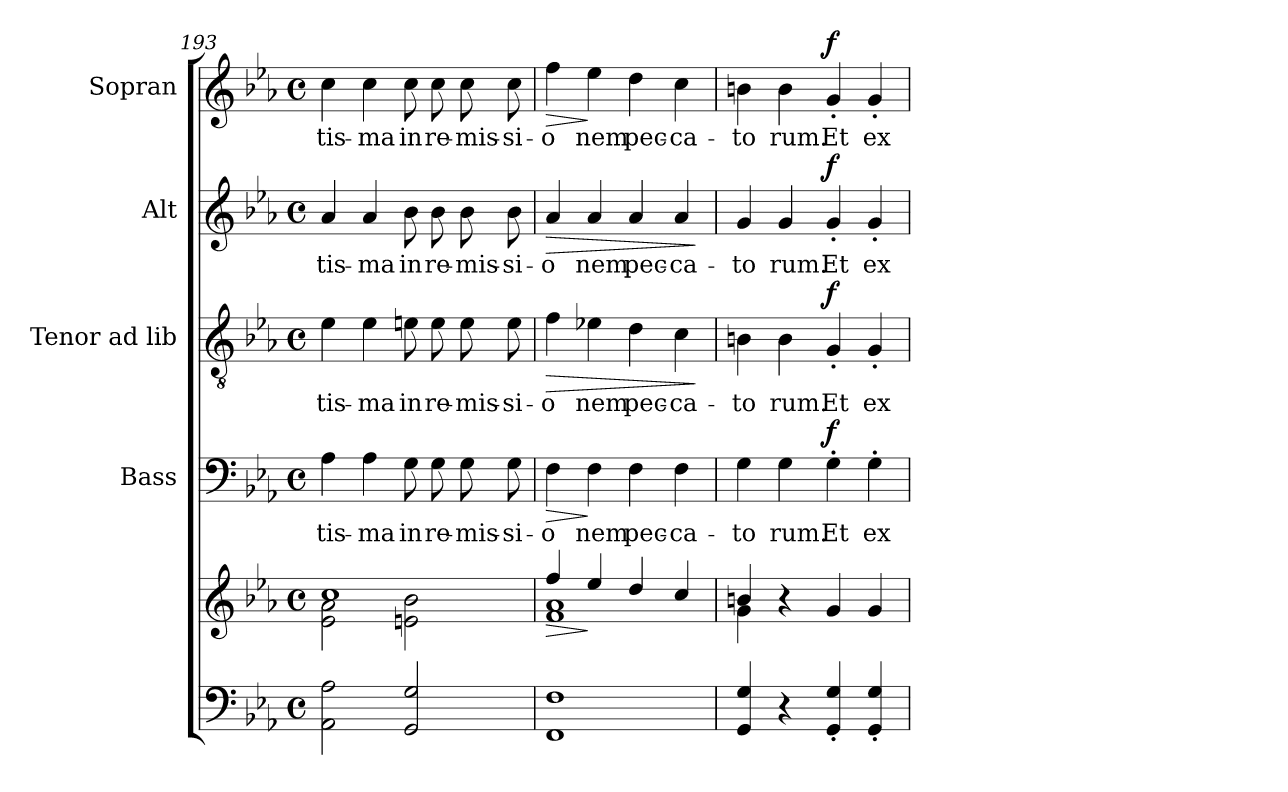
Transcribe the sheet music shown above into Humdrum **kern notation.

**kern	**kern	**dynam	**kern	**text	**dynam	**kern	**text	**dynam	**kern	**text	**dynam	**kern	**text	**dynam
*part5	*part5	*part5	*part4	*part4	*part4	*part3	*part3	*part3	*part2	*part2	*part2	*part1	*part1	*part1
*staff6	*staff5	*staff5/6	*staff4	*staff4	*staff4	*staff3	*staff3	*staff3	*staff2	*staff2	*staff2	*staff1	*staff1	*staff1
*	*	*	*I"Bass	*	*	*I"Tenor ad lib	*	*	*I"Alt	*	*	*I"Sopran	*	*
*	*	*	*I'B	*	*	*I'T	*	*	*I'A	*	*	*I'S	*	*
*clefF4	*clefG2	*	*clefF4	*	*	*clefGv2	*	*	*clefG2	*	*	*clefG2	*	*
*k[b-e-a-]	*k[b-e-a-]	*	*k[b-e-a-]	*	*	*k[b-e-a-]	*	*	*k[b-e-a-]	*	*	*k[b-e-a-]	*	*
*E-:	*E-:	*	*E-:	*	*	*E-:	*	*	*E-:	*	*	*E-:	*	*
*M4/4	*M4/4	*	*M4/4	*	*	*M4/4	*	*	*M4/4	*	*	*M4/4	*	*
*met(c)	*met(c)	*	*met(c)	*	*	*met(c)	*	*	*met(c)	*	*	*met(c)	*	*
=193	=193	=193	=193	=193	=193	=193	=193	=193	=193	=193	=193	=193	=193	=193
*	*^	*	*	*	*	*	*	*	*	*	*	*	*	*
!	!	!	!	!	!LO:LY:b	!	!	!LO:LY:b	!	!	!LO:LY:b	!	!	!LO:LY:b	!
2AA-\ 2A-\	1cc	2e-\ 2a-\	.	4A-\	-tis-	.	4e-\	-tis-	.	4a-/	-tis-	.	4cc\	-tis-	.
!	!	!	!	!	!LO:LY:b	!	!	!LO:LY:b	!	!	!LO:LY:b	!	!	!LO:LY:b	!
.	.	.	.	4A-\	-ma	.	4e-\	-ma	.	4a-/	-ma	.	4cc\	-ma	.
!	!	!	!	!	!LO:LY:b	!	!	!LO:LY:b	!	!	!LO:LY:b	!	!	!LO:LY:b	!
2GG/ 2G/	.	2en\ 2b-\	.	8G\	in	.	8en\	in	.	8b-\	in	.	8cc\	in	.
!	!	!	!	!	!LO:LY:b	!	!	!LO:LY:b	!	!	!LO:LY:b	!	!	!LO:LY:b	!
.	.	.	.	8G\	re-	.	8e\	re-	.	8b-\	re-	.	8cc\	re-	.
!	!	!	!	!	!LO:LY:b	!	!	!LO:LY:b	!	!	!LO:LY:b	!	!	!LO:LY:b	!
.	.	.	.	8G\	-mis-	.	8e\	-mis-	.	8b-\	-mis-	.	8cc\	-mis-	.
!	!	!	!	!	!LO:LY:b	!	!	!LO:LY:b	!	!	!LO:LY:b	!	!	!LO:LY:b	!
.	.	.	.	8G\	-si-	.	8e\	-si-	.	8b-\	-si-	.	8cc\	-si-	.
=194	=194	=194	=194	=194	=194	=194	=194	=194	=194	=194	=194	=194	=194	=194	=194
!	!	!	!LO:HP:b	!	!LO:LY:b	!LO:HP:b	!	!LO:LY:b	!LO:HP:b	!	!LO:LY:b	!LO:HP:b	!	!LO:LY:b	!LO:HP:b
1FF 1F	4ff/	1f 1a-	>	4F\	-o­	>	4f\	-o­	>	4a-/	-o­	>	4ff\	-o­	>
!	!	!	!	!	!LO:LY:b	!	!	!LO:LY:b	!	!	!LO:LY:b	!	!	!LO:LY:b	!
.	4ee-/	.	]	4F\	nem	]	4e-X\	nem	.	4a-/	nem	.	4ee-\	nem	]
!	!	!	!	!	!LO:LY:b	!	!	!LO:LY:b	!	!	!LO:LY:b	!	!	!LO:LY:b	!
.	4dd/	.	.	4F\	pec-	.	4d\	pec-	.	4a-/	pec-	.	4dd\	pec-	.
!	!	!	!	!	!LO:LY:b	!	!	!LO:LY:b	!	!	!LO:LY:b	!	!	!LO:LY:b	!
.	4cc/	.	.	4F\	- ca-	.	4c\	- ca-	.	4a-/	- ca-	.	4cc\	- ca-	.
*	*v	*v	*	*	*	*	*	*	*	*	*	*	*	*	*
.	.	.	.	.	.	.	.	]	.	.	]	.	.	.
=195	=195	=195	=195	=195	=195	=195	=195	=195	=195	=195	=195	=195	=195	=195
*	*^	*	*	*	*	*	*	*	*	*	*	*	*	*
!	!	!	!	!	!LO:LY:b	!	!	!LO:LY:b	!	!	!LO:LY:b	!	!	!LO:LY:b	!
4GG/ 4G/	4bn/	4g\	.	4G\	-to­	.	4Bn\	-to­	.	4g/	-to­	.	4bn\	-to­	.
!	!	!	!	!	!LO:LY:b	!	!	!LO:LY:b	!	!	!LO:LY:b	!	!	!LO:LY:b	!
4r	4r	2.ryy	.	4G\	rum.	.	4B\	rum.	.	4g/	rum.	.	4b\	rum.	.
!	!	!	!	!	!LO:LY:b	!LO:DY:a	!	!LO:LY:b	!LO:DY:a	!	!LO:LY:b	!LO:DY:a	!	!LO:LY:b	!LO:DY:a
4GG/'< 4G/'<	4g/	.	.	4G'>\	Et	f	4G'</	Et	f	4g'</	Et	f	4g'</	Et	f
!	!	!	!	!	!LO:LY:b	!	!	!LO:LY:b	!	!	!LO:LY:b	!	!	!LO:LY:b	!
4GG/'< 4G/'<	4g/	.	.	4G'>\	ex-	.	4G'</	ex-	.	4g'</	ex-	.	4g'</	ex-	.
*	*v	*v	*	*	*	*	*	*	*	*	*	*	*	*	*
=	=	=	=	=	=	=	=	=	=	=	=	=	=	=
*-	*-	*-	*-	*-	*-	*-	*-	*-	*-	*-	*-	*-	*-	*-
